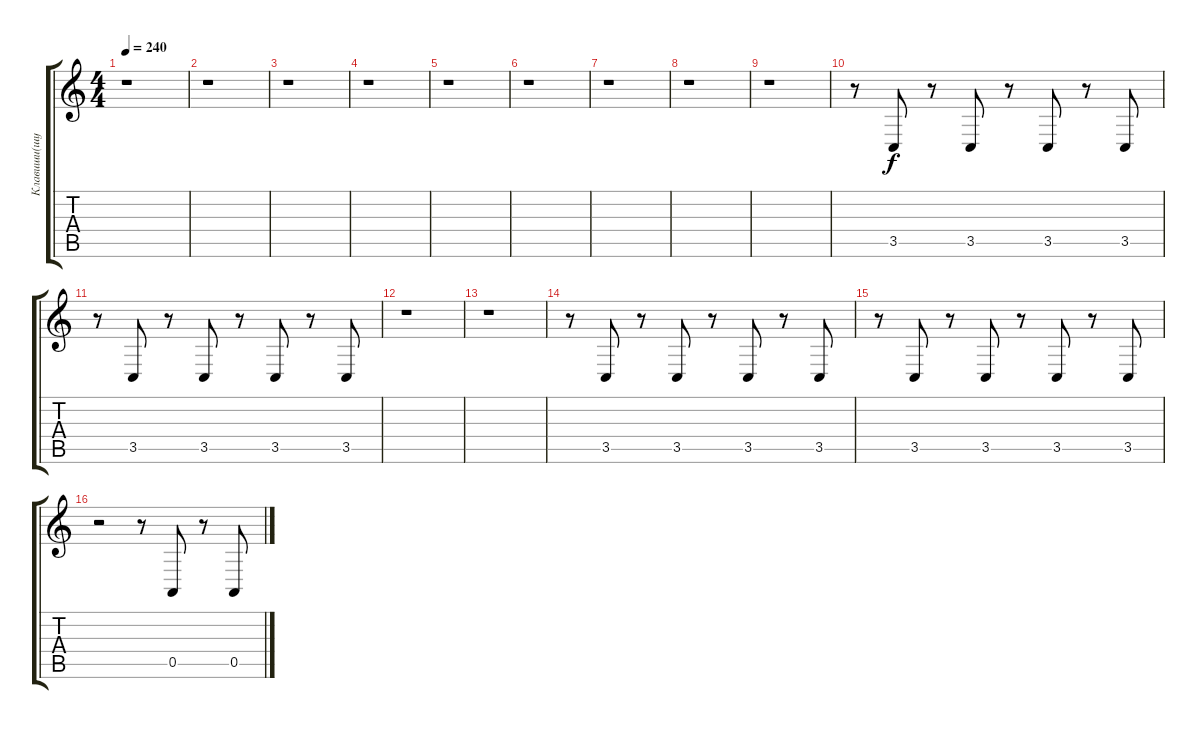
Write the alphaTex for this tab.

\track ("Клавиши(шум)" "Клавиши(шу") {instrument clavinet}
\staff {score tabs}
\tuning (E4 B3 G3 D3 A2 E2) {hide}
\ts (4 4)
\tempo 240
\clef g2
\ks c
r.1{dy f} |
r.1 |
r.1 |
r.1 |
r.1 |
r.1 |
r.1 |
r.1 |
r.1 |
r.8 3.5.8 r.8 3.5.8 r.8 3.5.8 r.8 3.5.8 |
r.8 3.5.8 r.8 3.5.8 r.8 3.5.8 r.8 3.5.8 |
r.1 |
r.1 |
r.8 3.5.8 r.8 3.5.8 r.8 3.5.8 r.8 3.5.8 |
r.8 3.5.8 r.8 3.5.8 r.8 3.5.8 r.8 3.5.8 |
r.2 r.8 0.5.8 r.8 0.5.8
